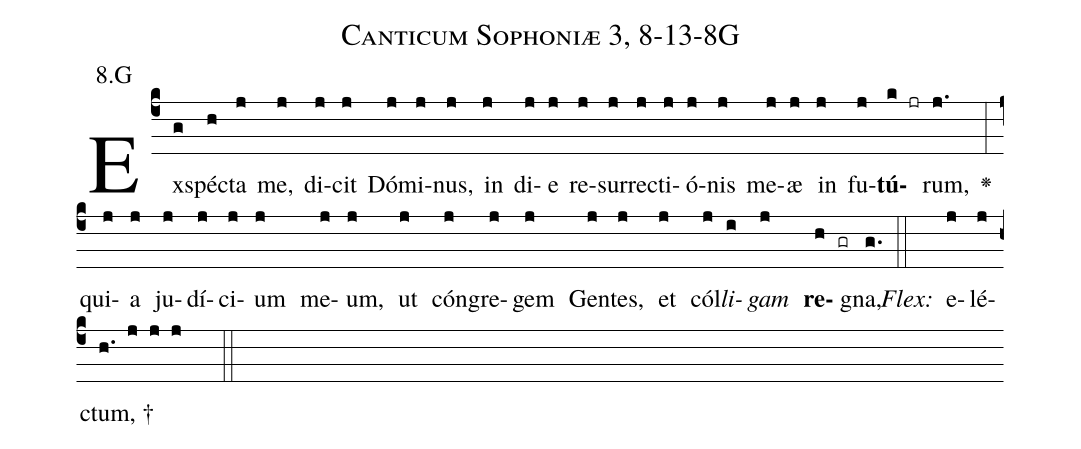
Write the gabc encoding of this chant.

name: Canticum Sophoniæ 3, 8-13-8G;
annotation: 8.G;
%%
(c4)Ex(g)spé(h)cta(j) me,(j) di(j)cit(j) Dó(j)mi(j)nus,(j) in(j) di(j)e(j) re(j)sur(j)re(j)cti(j)ó(j)nis(j) me(j)æ(j) in(j) fu(j)<b>tú</b>(k jr)rum,(j.) <v>\greheightstar</v>(:) qui(j)a(j) ju(j)dí(j)ci(j)um(j) me(j)um,(j) ut(j) cón(j)gre(j)gem(j) Gen(j)tes,(j) et(j) cól(j)<i>li</i>(i)<i>gam</i>(j) <b>re</b>(h gr)gna,(g.) (::)
<i>Flex:</i>()  e(j)lé(j)ctum, †(h. j j j  ::)

%E(j) u(j) o(i) u(j) a(h) e.(g.) (::)
